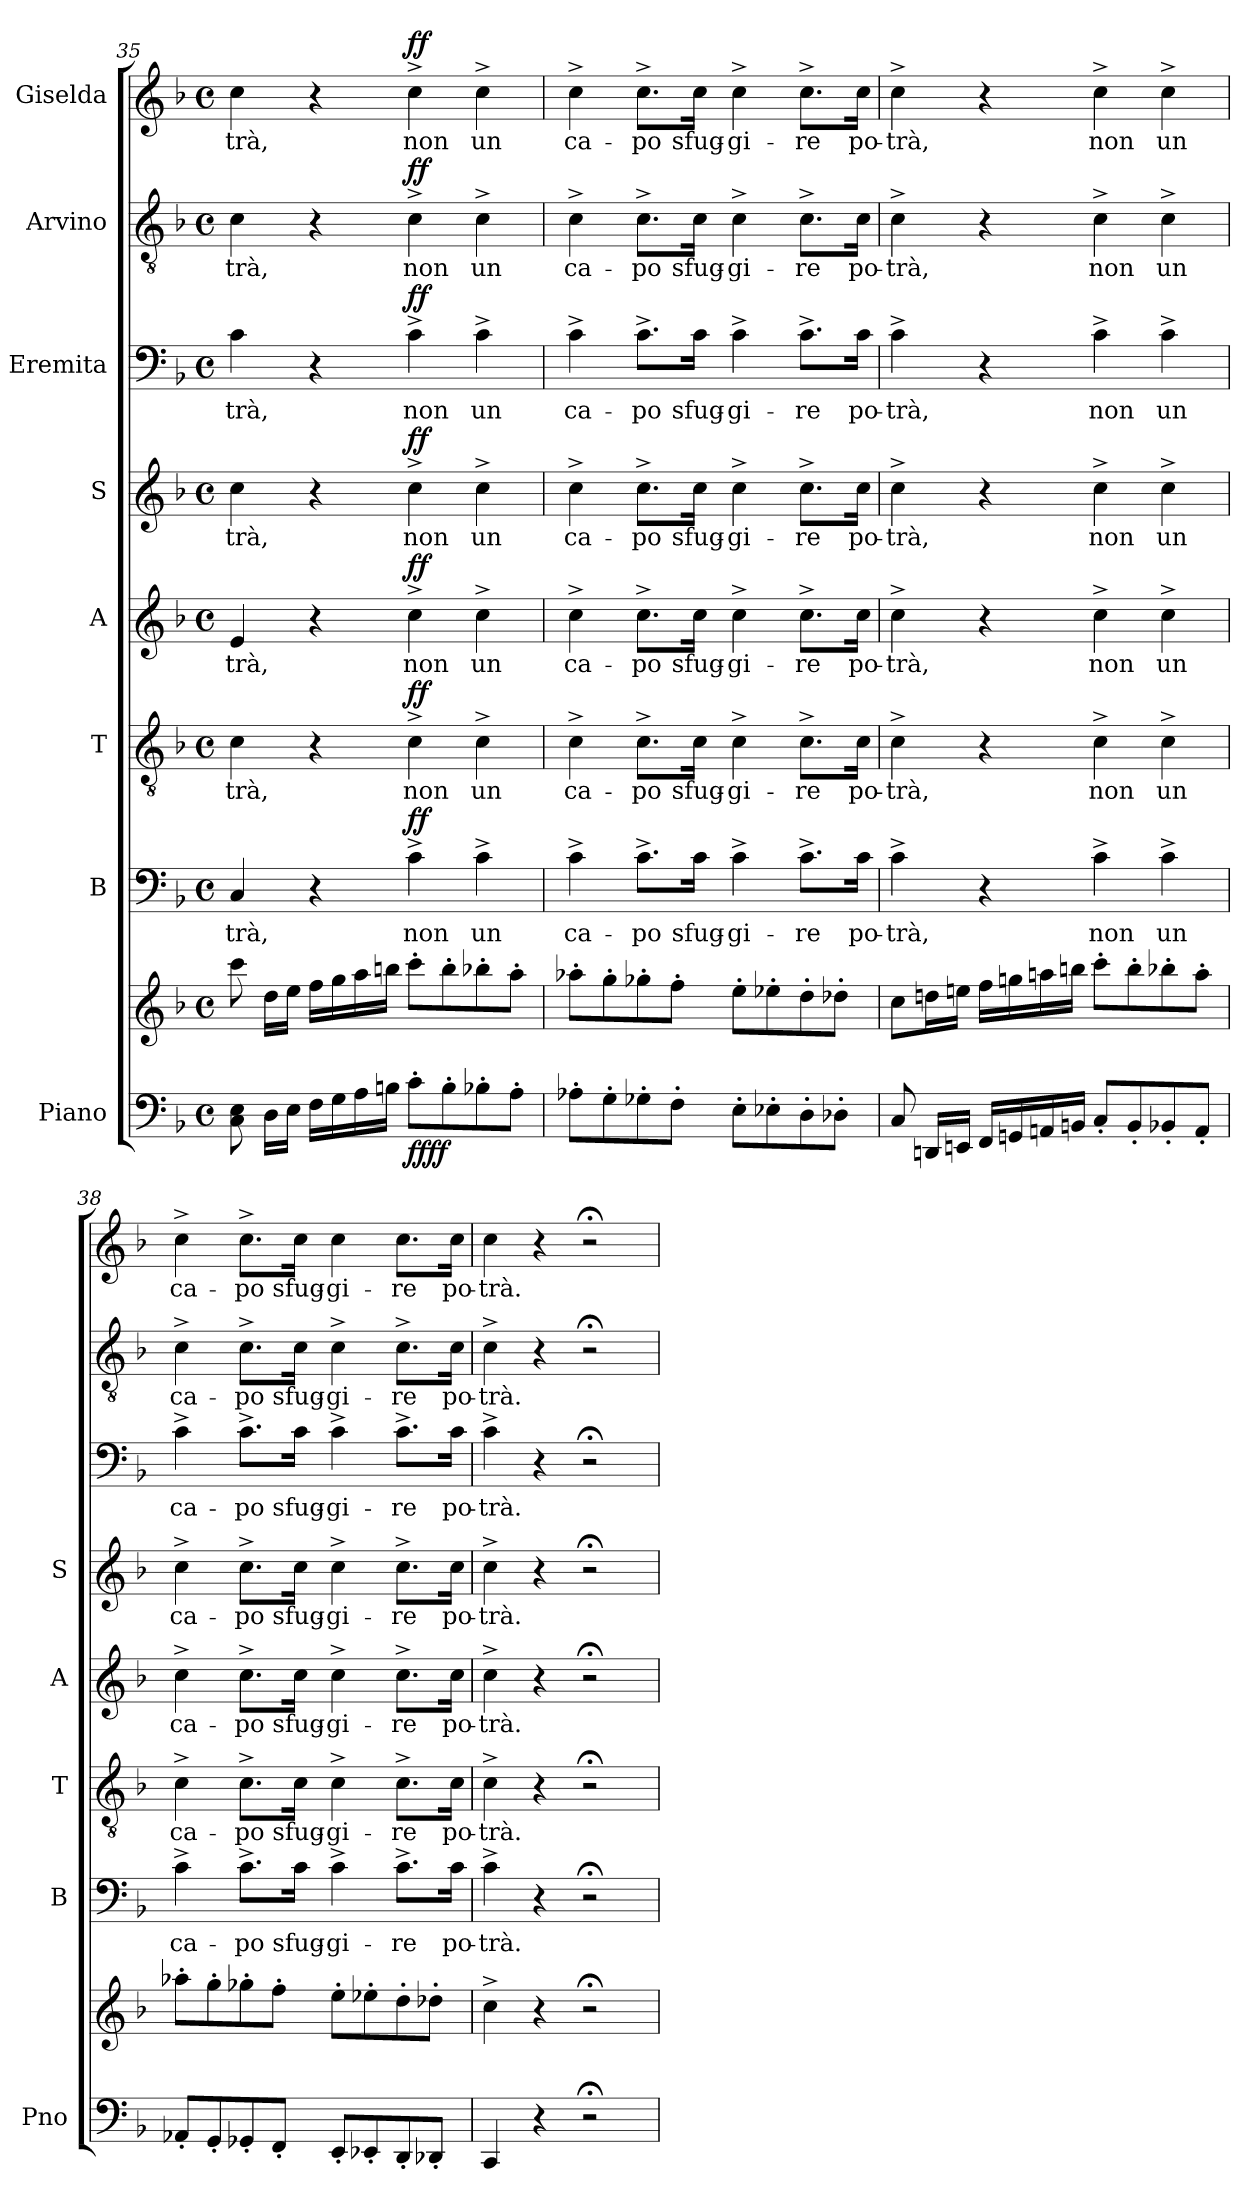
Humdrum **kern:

**kern	**kern	**dynam	**kern	**text	**dynam	**kern	**text	**dynam	**kern	**text	**dynam	**kern	**text	**dynam	**kern	**text	**dynam	**kern	**text	**dynam	**kern	**text	**dynam
*part8	*part8	*part8	*part7	*part7	*part7	*part6	*part6	*part6	*part5	*part5	*part5	*part4	*part4	*part4	*part3	*part3	*part3	*part2	*part2	*part2	*part1	*part1	*part1
*staff9	*staff8	*staff8/9	*staff7	*staff7	*staff7	*staff6	*staff6	*staff6	*staff5	*staff5	*staff5	*staff4	*staff4	*staff4	*staff3	*staff3	*staff3	*staff2	*staff2	*staff2	*staff1	*staff1	*staff1
*I"Piano	*	*	*I"B	*	*	*I"T	*	*	*I"A	*	*	*I"S	*	*	*I"Eremita	*	*	*I"Arvino	*	*	*I"Giselda	*	*
*I'Pno	*	*	*I'B	*	*	*I'T	*	*	*I'A	*	*	*I'S	*	*	*	*	*	*	*	*	*	*	*
*clefF4	*clefG2	*	*clefF4	*	*	*clefGv2	*	*	*clefG2	*	*	*clefG2	*	*	*clefF4	*	*	*clefGv2	*	*	*clefG2	*	*
*k[b-]	*k[b-]	*	*k[b-]	*	*	*k[b-]	*	*	*k[b-]	*	*	*k[b-]	*	*	*k[b-]	*	*	*k[b-]	*	*	*k[b-]	*	*
*M4/4	*M4/4	*	*M4/4	*	*	*M4/4	*	*	*M4/4	*	*	*M4/4	*	*	*M4/4	*	*	*M4/4	*	*	*M4/4	*	*
*met(c)	*met(c)	*	*met(c)	*	*	*met(c)	*	*	*met(c)	*	*	*met(c)	*	*	*met(c)	*	*	*met(c)	*	*	*met(c)	*	*
=35	=35	=35	=35	=35	=35	=35	=35	=35	=35	=35	=35	=35	=35	=35	=35	=35	=35	=35	=35	=35	=35	=35	=35
8C\ 8E\	8ccc\	.	4C/	-trà,	.	4c\	-trà,	.	4e/	-trà,	.	4cc\	-trà,	.	4c\	-trà,	.	4c\	-trà,	.	4cc\	-trà,	.
16D\LL	16dd\LL	.	.	.	.	.	.	.	.	.	.	.	.	.	.	.	.	.	.	.	.	.	.
16E\JJ	16ee\JJ	.	.	.	.	.	.	.	.	.	.	.	.	.	.	.	.	.	.	.	.	.	.
16F\LL	16ff\LL	.	4r	.	.	4r	.	.	4r	.	.	4r	.	.	4r	.	.	4r	.	.	4r	.	.
16G\	16gg\	.	.	.	.	.	.	.	.	.	.	.	.	.	.	.	.	.	.	.	.	.	.
16A\	16aa\	.	.	.	.	.	.	.	.	.	.	.	.	.	.	.	.	.	.	.	.	.	.
16Bn\JJ	16bbn\JJ	.	.	.	.	.	.	.	.	.	.	.	.	.	.	.	.	.	.	.	.	.	.
!	!	!LO:DY:b=2	!	!	!	!	!	!	!	!	!	!	!	!	!	!	!	!	!	!	!	!	!
!	!	!LO:DY:n=1:b	!	!	!LO:DY:a	!	!	!LO:DY:a	!	!	!LO:DY:a	!	!	!LO:DY:a	!	!	!LO:DY:a	!	!	!LO:DY:a	!	!	!LO:DY:a
8c'\L	8ccc'\L	ff ff	4c^\	non	ff	4c^\	non	ff	4cc^\	non	ff	4cc^\	non	ff	4c^\	non	ff	4c^\	non	ff	4cc^\	non	ff
8B'\	8bb'\	.	.	.	.	.	.	.	.	.	.	.	.	.	.	.	.	.	.	.	.	.	.
8B-X'\	8bb-X'\	.	4c^\	un	.	4c^\	un	.	4cc^\	un	.	4cc^\	un	.	4c^\	un	.	4c^\	un	.	4cc^\	un	.
8A'\J	8aa'\J	.	.	.	.	.	.	.	.	.	.	.	.	.	.	.	.	.	.	.	.	.	.
!!LO:PB:g=z
=36	=36	=36	=36	=36	=36	=36	=36	=36	=36	=36	=36	=36	=36	=36	=36	=36	=36	=36	=36	=36	=36	=36	=36
8A-X'\L	8aa-X'\L	.	4c^\	ca-	.	4c^\	ca-	.	4cc^\	ca-	.	4cc^\	ca-	.	4c^\	ca-	.	4c^\	ca-	.	4cc^\	ca-	.
8G'\	8gg'\	.	.	.	.	.	.	.	.	.	.	.	.	.	.	.	.	.	.	.	.	.	.
8G-X'\	8gg-X'\	.	8.c^\L	-po	.	8.c^\L	-po	.	8.cc^\L	-po	.	8.cc^\L	-po	.	8.c^\L	-po	.	8.c^\L	-po	.	8.cc^\L	-po	.
8F'\J	8ff'\J	.	.	.	.	.	.	.	.	.	.	.	.	.	.	.	.	.	.	.	.	.	.
.	.	.	16c\Jk	sfug-	.	16c\Jk	sfug-	.	16cc\Jk	sfug-	.	16cc\Jk	sfug-	.	16c\Jk	sfug-	.	16c\Jk	sfug-	.	16cc\Jk	sfug-	.
8E'\L	8ee'\L	.	4c^\	-gi-	.	4c^\	-gi-	.	4cc^\	-gi-	.	4cc^\	-gi-	.	4c^\	-gi-	.	4c^\	-gi-	.	4cc^\	-gi-	.
8E-X'\	8ee-X'\	.	.	.	.	.	.	.	.	.	.	.	.	.	.	.	.	.	.	.	.	.	.
8D'\	8dd'\	.	8.c^\L	-re	.	8.c^\L	-re	.	8.cc^\L	-re	.	8.cc^\L	-re	.	8.c^\L	-re	.	8.c^\L	-re	.	8.cc^\L	-re	.
8D-X'\J	8dd-X'\J	.	.	.	.	.	.	.	.	.	.	.	.	.	.	.	.	.	.	.	.	.	.
.	.	.	16c\Jk	po-	.	16c\Jk	po-	.	16cc\Jk	po-	.	16cc\Jk	po-	.	16c\Jk	po-	.	16c\Jk	po-	.	16cc\Jk	po-	.
=37	=37	=37	=37	=37	=37	=37	=37	=37	=37	=37	=37	=37	=37	=37	=37	=37	=37	=37	=37	=37	=37	=37	=37
8C/	8cc\L	.	4c^\	-trà,	.	4c^\	-trà,	.	4cc^\	-trà,	.	4cc^\	-trà,	.	4c^\	-trà,	.	4c^\	-trà,	.	4cc^\	-trà,	.
16DDn/LL	16ddn\L	.	.	.	.	.	.	.	.	.	.	.	.	.	.	.	.	.	.	.	.	.	.
16EEn/JJ	16een\JJ	.	.	.	.	.	.	.	.	.	.	.	.	.	.	.	.	.	.	.	.	.	.
16FF/LL	16ff\LL	.	4r	.	.	4r	.	.	4r	.	.	4r	.	.	4r	.	.	4r	.	.	4r	.	.
16GGn/	16ggn\	.	.	.	.	.	.	.	.	.	.	.	.	.	.	.	.	.	.	.	.	.	.
16AAn/	16aan\	.	.	.	.	.	.	.	.	.	.	.	.	.	.	.	.	.	.	.	.	.	.
16BBn/JJ	16bbn\JJ	.	.	.	.	.	.	.	.	.	.	.	.	.	.	.	.	.	.	.	.	.	.
8C'/L	8ccc'\L	.	4c^\	non	.	4c^\	non	.	4cc^\	non	.	4cc^\	non	.	4c^\	non	.	4c^\	non	.	4cc^\	non	.
8BB'/	8bb'\	.	.	.	.	.	.	.	.	.	.	.	.	.	.	.	.	.	.	.	.	.	.
8BB-X'/	8bb-X'\	.	4c^\	un	.	4c^\	un	.	4cc^\	un	.	4cc^\	un	.	4c^\	un	.	4c^\	un	.	4cc^\	un	.
8AA'/J	8aa'\J	.	.	.	.	.	.	.	.	.	.	.	.	.	.	.	.	.	.	.	.	.	.
=38	=38	=38	=38	=38	=38	=38	=38	=38	=38	=38	=38	=38	=38	=38	=38	=38	=38	=38	=38	=38	=38	=38	=38
8AA-X'/L	8aa-X'\L	.	4c^\	ca-	.	4c^\	ca-	.	4cc^\	ca-	.	4cc^\	ca-	.	4c^\	ca-	.	4c^\	ca-	.	4cc^\	ca-	.
8GG'/	8gg'\	.	.	.	.	.	.	.	.	.	.	.	.	.	.	.	.	.	.	.	.	.	.
8GG-X'/	8gg-X'\	.	8.c^\L	-po	.	8.c^\L	-po	.	8.cc^\L	-po	.	8.cc^\L	-po	.	8.c^\L	-po	.	8.c^\L	-po	.	8.cc^\L	-po	.
8FF'/J	8ff'\J	.	.	.	.	.	.	.	.	.	.	.	.	.	.	.	.	.	.	.	.	.	.
.	.	.	16c\Jk	sfug-	.	16c\Jk	sfug-	.	16cc\Jk	sfug-	.	16cc\Jk	sfug-	.	16c\Jk	sfug-	.	16c\Jk	sfug-	.	16cc\Jk	sfug-	.
8EE'/L	8ee'\L	.	4c^\	-gi-	.	4c^\	-gi-	.	4cc^\	-gi-	.	4cc^\	-gi-	.	4c^\	-gi-	.	4c^\	-gi-	.	4cc\	-gi-	.
8EE-X'/	8ee-X'\	.	.	.	.	.	.	.	.	.	.	.	.	.	.	.	.	.	.	.	.	.	.
8DD'/	8dd'\	.	8.c^\L	-re	.	8.c^\L	-re	.	8.cc^\L	-re	.	8.cc^\L	-re	.	8.c^\L	-re	.	8.c^\L	-re	.	8.cc\L	-re	.
8DD-X'/J	8dd-X'\J	.	.	.	.	.	.	.	.	.	.	.	.	.	.	.	.	.	.	.	.	.	.
.	.	.	16c\Jk	po-	.	16c\Jk	po-	.	16cc\Jk	po-	.	16cc\Jk	po-	.	16c\Jk	po-	.	16c\Jk	po-	.	16cc\Jk	po-	.
=39	=39	=39	=39	=39	=39	=39	=39	=39	=39	=39	=39	=39	=39	=39	=39	=39	=39	=39	=39	=39	=39	=39	=39
4CC/	4cc^\	.	4c^\	-trà.	.	4c^\	-trà.	.	4cc^\	-trà.	.	4cc^\	-trà.	.	4c^\	-trà.	.	4c^\	-trà.	.	4cc\	-trà.	.
4r	4r	.	4r	.	.	4r	.	.	4r	.	.	4r	.	.	4r	.	.	4r	.	.	4r	.	.
2r;<	2r;<	.	2r;<	.	.	2r;<	.	.	2r;<	.	.	2r;<	.	.	2r;<	.	.	2r;<	.	.	2r;<	.	.
=	=	=	=	=	=	=	=	=	=	=	=	=	=	=	=	=	=	=	=	=	=	=	=
*-	*-	*-	*-	*-	*-	*-	*-	*-	*-	*-	*-	*-	*-	*-	*-	*-	*-	*-	*-	*-	*-	*-	*-
